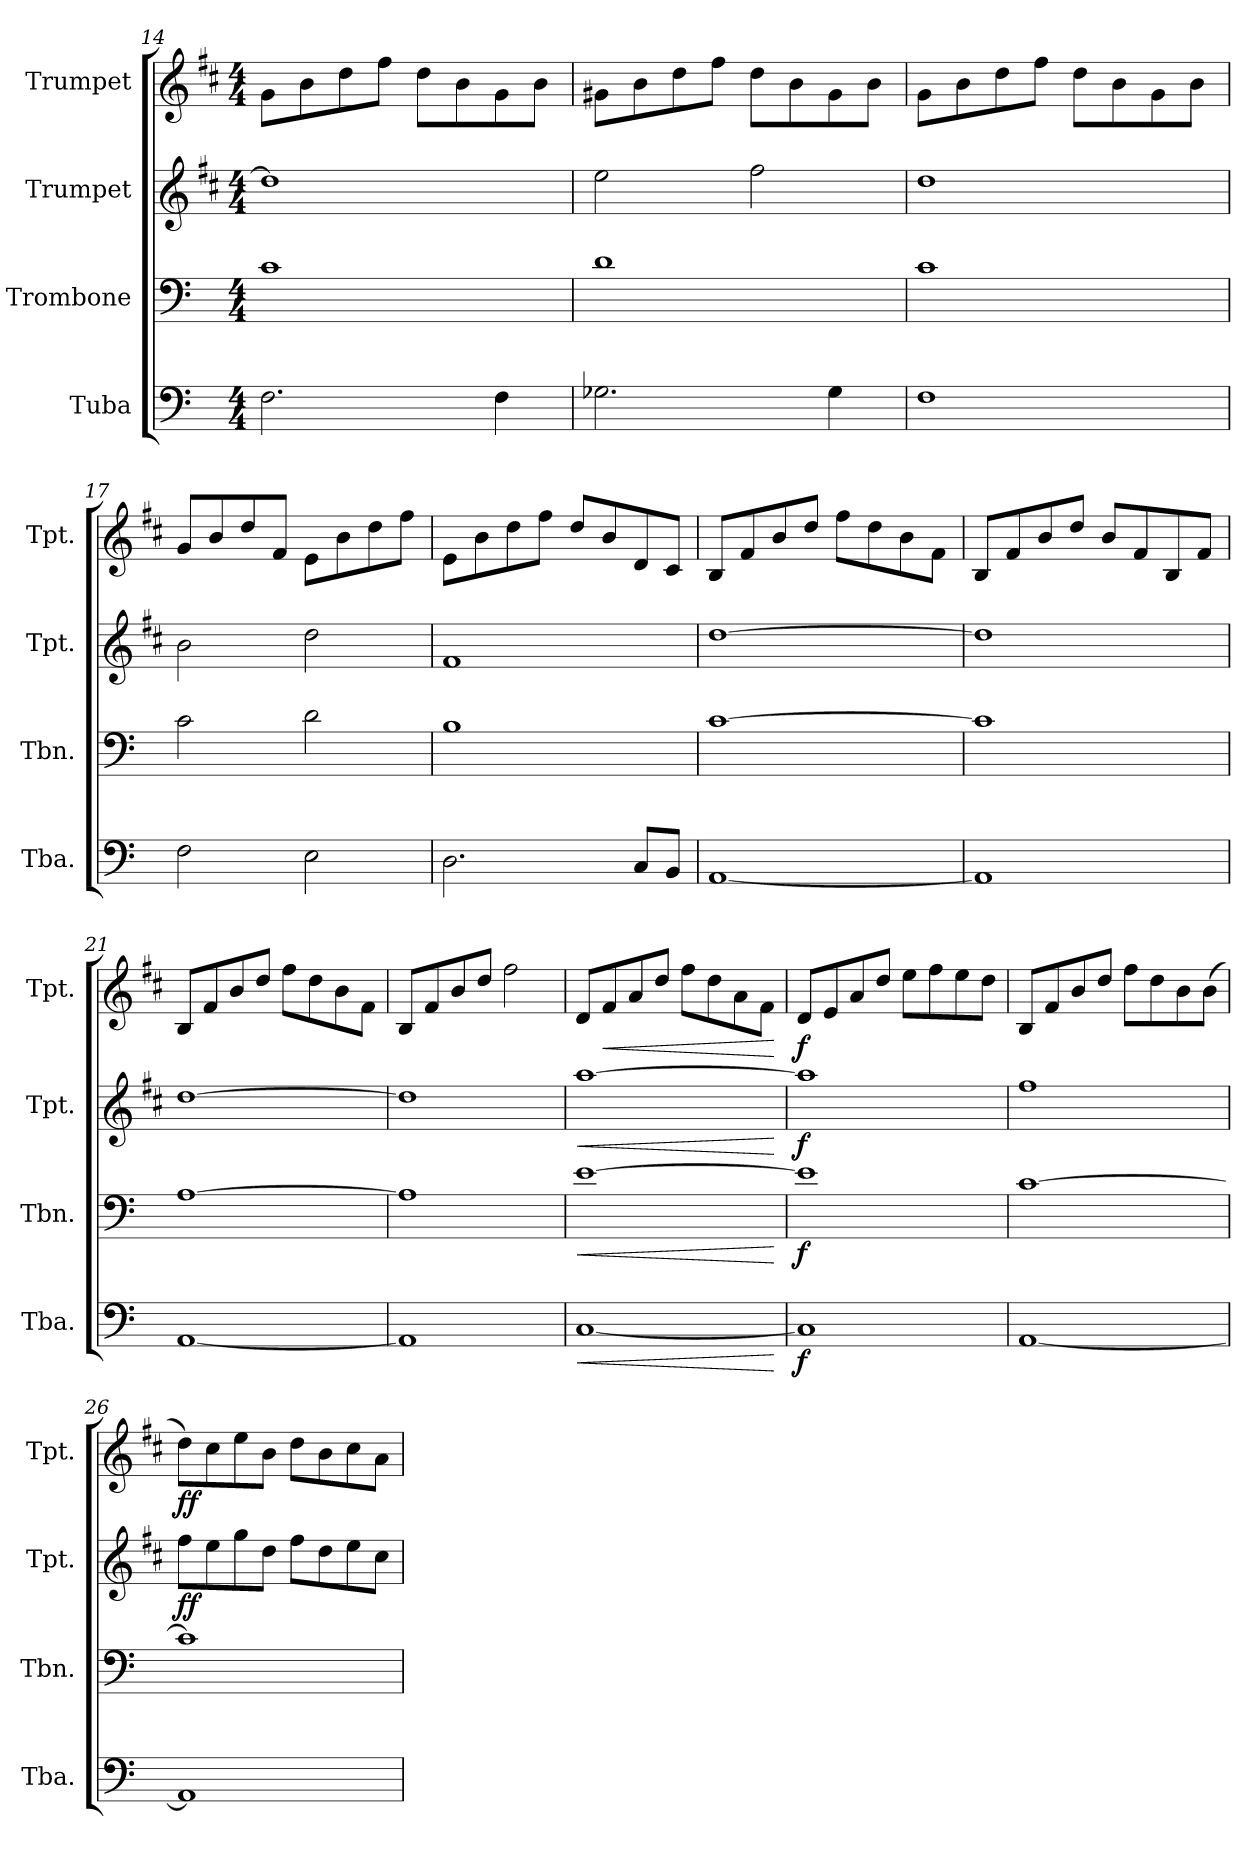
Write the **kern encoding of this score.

**kern	**dynam	**kern	**dynam	**kern	**dynam	**kern	**dynam
*part4	*part4	*part3	*part3	*part2	*part2	*part1	*part1
*staff4	*staff4	*staff3	*staff3	*staff2	*staff2	*staff1	*staff1
*I"Tuba	*	*I"Trombone	*	*I"Trumpet	*	*I"Trumpet	*
*I'Tba.	*	*I'Tbn.	*	*I'Tpt.	*	*I'Tpt.	*
*clefF4	*	*clefF4	*	*clefG2	*	*clefG2	*
*	*	*	*	*ITrd1c2	*	*ITrd4c7	*
*k[]	*	*k[]	*	*k[]	*	*k[f#]	*
*M4/4	*	*M4/4	*	*M4/4	*	*M4/4	*
=14	=14	=14	=14	=14	=14	=14	=14
2.F\	.	1c	.	1cc]	.	8c\L	.
.	.	.	.	.	.	8e\	.
.	.	.	.	.	.	8g\	.
.	.	.	.	.	.	8b\J	.
.	.	.	.	.	.	8g\L	.
.	.	.	.	.	.	8e\	.
4F\	.	.	.	.	.	8c\	.
.	.	.	.	.	.	8e\J	.
=15	=15	=15	=15	=15	=15	=15	=15
2.G-X\	.	1d	.	2dd\	.	8c#X\L	.
.	.	.	.	.	.	8e\	.
.	.	.	.	.	.	8g\	.
.	.	.	.	.	.	8b\J	.
.	.	.	.	2ee\	.	8g\L	.
.	.	.	.	.	.	8e\	.
4G-\	.	.	.	.	.	8c#\	.
.	.	.	.	.	.	8e\J	.
!!LO:LB:g=z
=16	=16	=16	=16	=16	=16	=16	=16
1F	.	1c	.	1cc	.	8c\L	.
.	.	.	.	.	.	8e\	.
.	.	.	.	.	.	8g\	.
.	.	.	.	.	.	8b\J	.
.	.	.	.	.	.	8g\L	.
.	.	.	.	.	.	8e\	.
.	.	.	.	.	.	8c\	.
.	.	.	.	.	.	8e\J	.
=17	=17	=17	=17	=17	=17	=17	=17
2F\	.	2c\	.	2a\	.	8c/L	.
.	.	.	.	.	.	8e/	.
.	.	.	.	.	.	8g/	.
.	.	.	.	.	.	8B/J	.
2E\	.	2d\	.	2cc\	.	8A\L	.
.	.	.	.	.	.	8e\	.
.	.	.	.	.	.	8g\	.
.	.	.	.	.	.	8b\J	.
=18	=18	=18	=18	=18	=18	=18	=18
2.D\	.	1B	.	1e	.	8A\L	.
.	.	.	.	.	.	8e\	.
.	.	.	.	.	.	8g\	.
.	.	.	.	.	.	8b\J	.
.	.	.	.	.	.	8g/L	.
.	.	.	.	.	.	8e/	.
8C/L	.	.	.	.	.	8G/	.
8BB/J	.	.	.	.	.	8F#/J	.
=19	=19	=19	=19	=19	=19	=19	=19
[1AA	.	[1c	.	[1cc	.	8E/L	.
.	.	.	.	.	.	8B/	.
.	.	.	.	.	.	8e/	.
.	.	.	.	.	.	8g/J	.
.	.	.	.	.	.	8b\L	.
.	.	.	.	.	.	8g\	.
.	.	.	.	.	.	8e\	.
.	.	.	.	.	.	8B\J	.
=20	=20	=20	=20	=20	=20	=20	=20
1AA]	.	1c]	.	1cc]	.	8E/L	.
.	.	.	.	.	.	8B/	.
.	.	.	.	.	.	8e/	.
.	.	.	.	.	.	8g/J	.
.	.	.	.	.	.	8e/L	.
.	.	.	.	.	.	8B/	.
.	.	.	.	.	.	8E/	.
.	.	.	.	.	.	8B/J	.
!!LO:LB:g=z
=21	=21	=21	=21	=21	=21	=21	=21
[1AA	.	[1A	.	[1cc	.	8E/L	.
.	.	.	.	.	.	8B/	.
.	.	.	.	.	.	8e/	.
.	.	.	.	.	.	8g/J	.
.	.	.	.	.	.	8b\L	.
.	.	.	.	.	.	8g\	.
.	.	.	.	.	.	8e\	.
.	.	.	.	.	.	8B\J	.
=22	=22	=22	=22	=22	=22	=22	=22
1AA]	.	1A]	.	1cc]	.	8E/L	.
.	.	.	.	.	.	8B/	.
.	.	.	.	.	.	8e/	.
.	.	.	.	.	.	8g/J	.
.	.	.	.	.	.	2b\	.
=23	=23	=23	=23	=23	=23	=23	=23
!	!LO:HP:b	!	!LO:HP:b	!	!LO:HP:b	!	!
[1C	<	[1e	<	[1gg	<	8G/L	.
!	!	!	!	!	!	!	!LO:HP:b
.	.	.	.	.	.	8B/	<
.	.	.	.	.	.	8d/	.
.	.	.	.	.	.	8g/J	.
.	.	.	.	.	.	8b\L	.
.	.	.	.	.	.	8g\	.
.	.	.	.	.	.	8d\	.
.	.	.	.	.	.	8B\J	.
.	[	.	[	.	[	.	[
=24	=24	=24	=24	=24	=24	=24	=24
!	!LO:DY:b	!	!LO:DY:b	!	!LO:DY:b	!	!LO:DY:b
1C]	f	1e]	f	1gg]	f	8G/L	f
.	.	.	.	.	.	8A/	.
.	.	.	.	.	.	8d/	.
.	.	.	.	.	.	8g/J	.
.	.	.	.	.	.	8a\L	.
.	.	.	.	.	.	8b\	.
.	.	.	.	.	.	8a\	.
.	.	.	.	.	.	8g\J	.
=25	=25	=25	=25	=25	=25	=25	=25
[1AA	.	[1c	.	1ee	.	8E/L	.
.	.	.	.	.	.	8B/	.
.	.	.	.	.	.	8e/	.
.	.	.	.	.	.	8g/J	.
.	.	.	.	.	.	8b\L	.
.	.	.	.	.	.	8g\	.
.	.	.	.	.	.	8e\	.
.	.	.	.	.	.	(8e\J	.
!!LO:PB:g=z
=26	=26	=26	=26	=26	=26	=26	=26
!	!	!	!	!	!LO:DY:b	!	!LO:DY:b
1AA]	.	1c]	.	8ee\L	ff	8g\L)	ff
.	.	.	.	8dd\	.	8f#\	.
.	.	.	.	8ff\	.	8a\	.
.	.	.	.	8cc\J	.	8e\J	.
.	.	.	.	8ee\L	.	8g\L	.
.	.	.	.	8cc\	.	8e\	.
.	.	.	.	8dd\	.	8f#\	.
.	.	.	.	8b\J	.	8d\J	.
=	=	=	=	=	=	=	=
*-	*-	*-	*-	*-	*-	*-	*-
